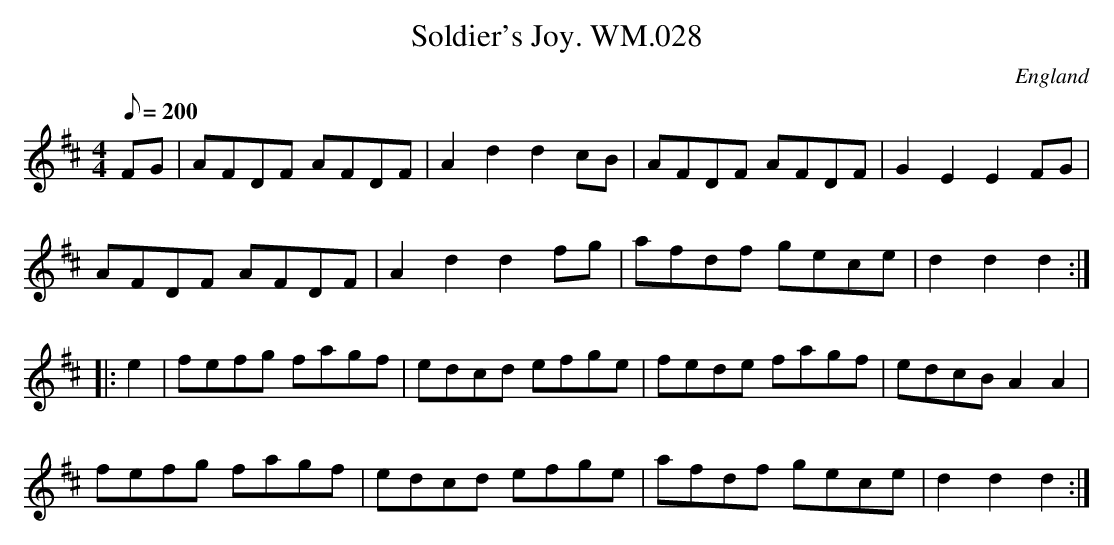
X:1
T:Soldier's Joy. WM.028
M:4/4
L:1/8
Q:200
O:England
K:D
FG|AFDF AFDF|A2d2d2cB|AFDF AFDF|G2E2E2FG|!
AFDF AFDF|A2d2d2fg|afdf gece|d2d2d2:|!
|:e2|fefg fagf|edcd efge|fede fagf|edcBA2A2|!
fefg fagf|edcd efge|afdf gece|d2d2d2:|]
